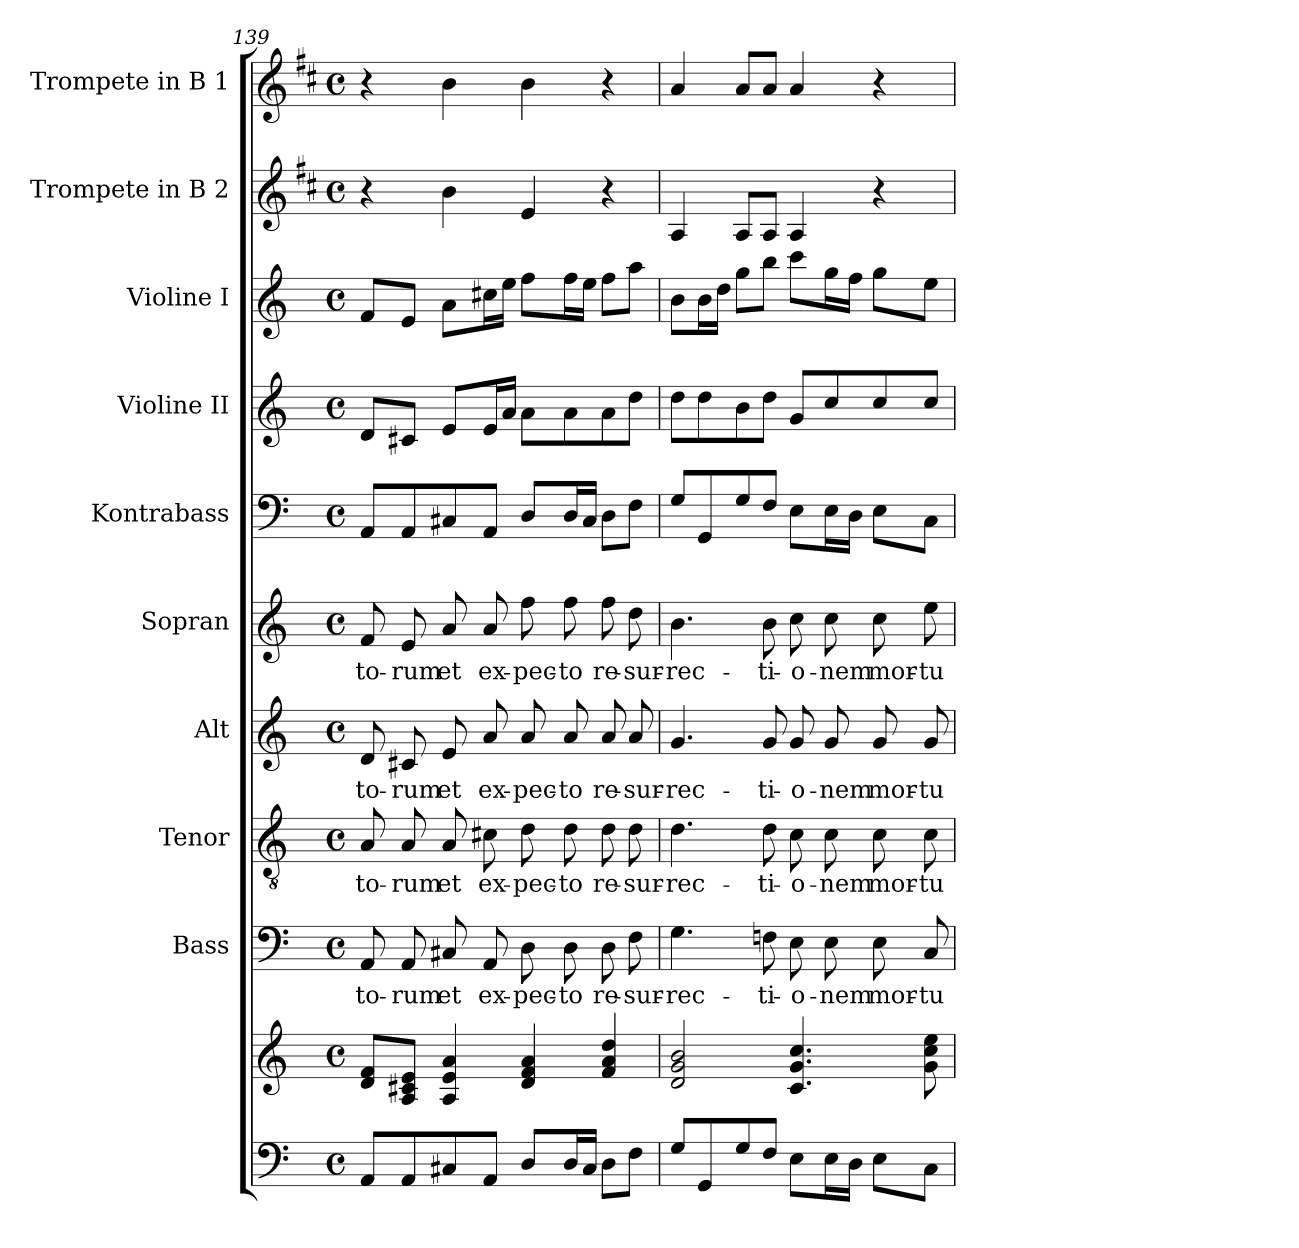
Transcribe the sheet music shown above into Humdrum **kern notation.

**kern	**kern	**kern	**text	**kern	**text	**kern	**text	**kern	**text	**kern	**kern	**kern	**kern	**kern
*part10	*part10	*part9	*part9	*part8	*part8	*part7	*part7	*part6	*part6	*part5	*part4	*part3	*part2	*part1
*staff11	*staff10	*staff9	*staff9	*staff8	*staff8	*staff7	*staff7	*staff6	*staff6	*staff5	*staff4	*staff3	*staff2	*staff1
*	*	*I"Bass	*	*I"Tenor	*	*I"Alt	*	*I"Sopran	*	*I"Kontrabass	*I"Violine II	*I"Violine I	*I"Trompete in B 2	*I"Trompete in B 1
*	*	*I'B.	*	*I'T.	*	*I'A.	*	*I'S.	*	*I'Kb.	*I'Vl. II	*I'Vl. I	*I'Tr. 2	*I'Tr. 1
*clefF4	*clefG2	*clefF4	*	*clefGv2	*	*clefG2	*	*clefG2	*	*clefF4	*clefG2	*clefG2	*clefG2	*clefG2
*	*	*	*	*	*	*	*	*	*	*ITrd7c12	*	*	*ITrd1c2	*ITrd1c2
*k[]	*k[]	*k[]	*	*k[]	*	*k[]	*	*k[]	*	*k[]	*k[]	*k[]	*k[]	*k[]
*C:	*C:	*C:	*	*C:	*	*C:	*	*C:	*	*C:	*C:	*C:	*C:	*C:
*M4/4	*M4/4	*M4/4	*	*M4/4	*	*M4/4	*	*M4/4	*	*M4/4	*M4/4	*M4/4	*M4/4	*M4/4
*met(c)	*met(c)	*met(c)	*	*met(c)	*	*met(c)	*	*met(c)	*	*met(c)	*met(c)	*met(c)	*met(c)	*met(c)
=139	=139	=139	=139	=139	=139	=139	=139	=139	=139	=139	=139	=139	=139	=139
!	!	!	!LO:LY:b	!	!LO:LY:b	!	!LO:LY:b	!	!LO:LY:b	!	!	!	!	!
8AA/L	8d/ 8f/L	8AA/	-to-	8A/	-to-	8d/	-to-	8f/	-to-	8AAA/L	8d/L	8f/L	4r	4r
!	!	!	!LO:LY:b	!	!LO:LY:b	!	!LO:LY:b	!	!LO:LY:b	!	!	!	!	!
8AA/	8A/ 8c#X/ 8e/J	8AA/	-rum	8A/	-rum	8c#X/	-rum	8e/	-rum	8AAA/	8c#X/J	8e/J	.	.
!	!	!	!LO:LY:b	!	!LO:LY:b	!	!LO:LY:b	!	!LO:LY:b	!	!	!	!	!
8C#X/	4A/ 4e/ 4a/	8C#X/	et	8A/	et	8e/	et	8a/	et	8CC#X/	8e/L	8a\L	4a\	4a\
!	!	!	!LO:LY:b	!	!LO:LY:b	!	!LO:LY:b	!	!LO:LY:b	!	!	!	!	!
8AA/J	.	8AA/	ex-	8c#X\	ex-	8a/	ex-	8a/	ex-	8AAA/J	16e/L	16cc#X\L	.	.
.	.	.	.	.	.	.	.	.	.	.	16a/JJ	16ee\JJ	.	.
!	!	!	!LO:LY:b	!	!LO:LY:b	!	!LO:LY:b	!	!LO:LY:b	!	!	!	!	!
8D/L	4d/ 4f/ 4a/	8D\	-pec-	8d\	-pec-	8a/	-pec-	8ff\	-pec-	8DD/L	8a\L	8ff\L	4d/	4a\
!	!	!	!LO:LY:b	!	!LO:LY:b	!	!LO:LY:b	!	!LO:LY:b	!	!	!	!	!
16D/L	.	8D\	-to	8d\	-to	8a/	-to	8ff\	-to	16DD/L	8a\	16ff\L	.	.
16C#/JJ	.	.	.	.	.	.	.	.	.	16CC#/JJ	.	16ee\JJ	.	.
!	!	!	!LO:LY:b	!	!LO:LY:b	!	!LO:LY:b	!	!LO:LY:b	!	!	!	!	!
8D\L	4f/ 4a/ 4dd/	8D\	re-	8d\	re-	8a/	re-	8ff\	re-	8DD\L	8a\	8ff\L	4r	4r
!	!	!	!LO:LY:b	!	!LO:LY:b	!	!LO:LY:b	!	!LO:LY:b	!	!	!	!	!
8F\J	.	8F\	-sur-	8d\	-sur-	8a/	-sur-	8dd\	-sur-	8FF\J	8dd\J	8aa\J	.	.
=140	=140	=140	=140	=140	=140	=140	=140	=140	=140	=140	=140	=140	=140	=140
!	!	!	!LO:LY:b	!	!LO:LY:b	!	!LO:LY:b	!	!LO:LY:b	!	!	!	!	!
8G/L	2d/ 2g/ 2b/	4.G\	-rec-	4.d\	-rec-	4.g/	-rec-	4.b\	-rec-	8GG/L	8dd\L	8b\L	4G/	4g/
8GG/	.	.	.	.	.	.	.	.	.	8GGG/	8dd\	16b\L	.	.
.	.	.	.	.	.	.	.	.	.	.	.	16dd\JJ	.	.
8G/	.	.	.	.	.	.	.	.	.	8GG/	8b\	8gg\L	8G/L	8g/L
!	!	!	!LO:LY:b	!	!LO:LY:b	!	!LO:LY:b	!	!LO:LY:b	!	!	!	!	!
8F/J	.	8Fn\	-ti-	8d\	-ti-	8g/	-ti-	8b\	-ti-	8FF/J	8dd\J	8bb\J	8G/J	8g/J
!	!	!	!LO:LY:b	!	!LO:LY:b	!	!LO:LY:b	!	!LO:LY:b	!	!	!	!	!
8E\L	4.c/ 4.g/ 4.cc/	8E\	-o-	8c\	-o-	8g/	-o-	8cc\	-o-	8EE\L	8g/L	8ccc\L	4G/	4g/
!	!	!	!LO:LY:b	!	!LO:LY:b	!	!LO:LY:b	!	!LO:LY:b	!	!	!	!	!
16E\L	.	8E\	-nem	8c\	-nem	8g/	-nem	8cc\	-nem	16EE\L	8cc/	16gg\L	.	.
16D\JJ	.	.	.	.	.	.	.	.	.	16DD\JJ	.	16ff\JJ	.	.
!	!	!	!LO:LY:b	!	!LO:LY:b	!	!LO:LY:b	!	!LO:LY:b	!	!	!	!	!
8E\L	.	8E\	mor-	8c\	mor-	8g/	mor-	8cc\	mor-	8EE\L	8cc/	8gg\L	4r	4r
!	!	!	!LO:LY:b	!	!LO:LY:b	!	!LO:LY:b	!	!LO:LY:b	!	!	!	!	!
8C\J	8g\ 8cc\ 8ee\	8C/	-tu-	8c\	-tu-	8g/	-tu-	8ee\	-tu-	8CC\J	8cc/J	8ee\J	.	.
=	=	=	=	=	=	=	=	=	=	=	=	=	=	=
*-	*-	*-	*-	*-	*-	*-	*-	*-	*-	*-	*-	*-	*-	*-
